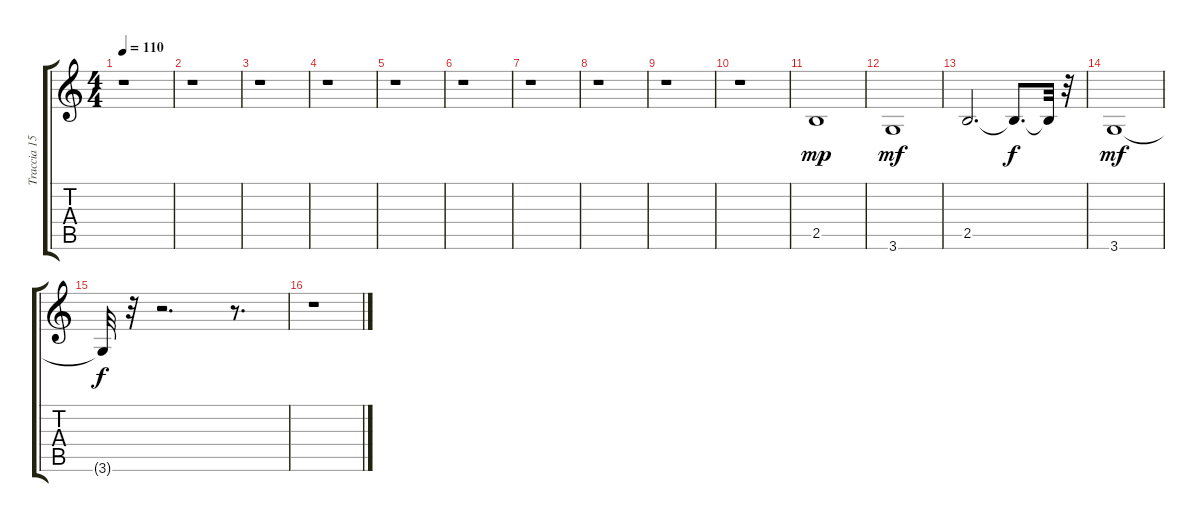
\track ("Traccia 15" "Traccia 15") {instrument distortionguitar}
\staff {score tabs}
\tuning (E4 B3 G3 D3 A2 E2) {hide}
\ts (4 4)
\tempo 110
\clef g2
\ks c
r.1{dy mp} |
r.1 |
r.1 |
r.1 |
r.1 |
r.1 |
r.1 |
r.1 |
r.1 |
r.1 |
2.5.1 |
3.6.1{dy mf} |
2.5.2{d} 2.5{t}.8{d dy f} 2.5{t}.32 r.32 |
3.6.1{dy mf} |
3.6{t}.32{dy f} r.32 r.2{d} r.8{d} |
r.1
